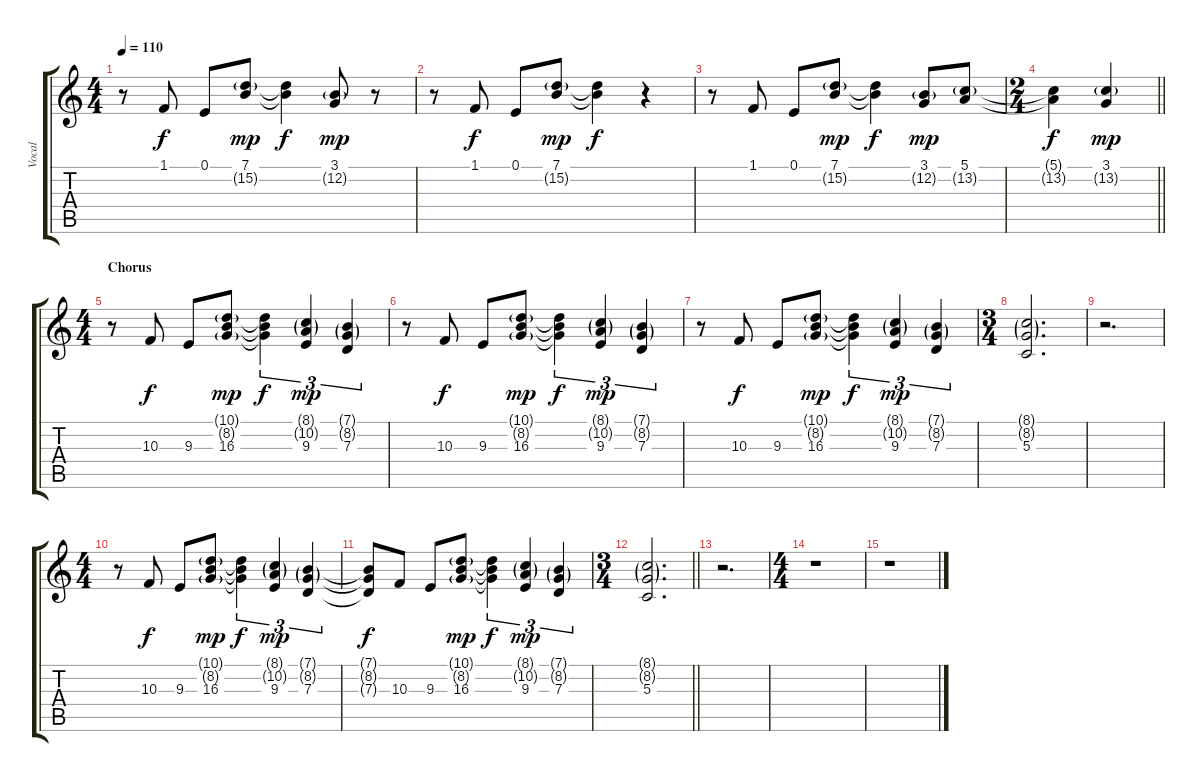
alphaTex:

\track ("Vocal" "Vocal") {instrument acousticgrandpiano}
\staff {score tabs}
\tuning (E4 B3 G3 D3 A2 E2) {hide}
\ts (4 4)
\tempo 110
\clef g2
\ks c
r.8{dy f} 1.1.8 0.1.8 (7.1 15.2{g}).8{dy mp} (7.1{t} 15.2{t}).4{dy f} (3.1 12.2{g}).8{dy mp} r.8 |
r.8 1.1.8{dy f} 0.1.8 (7.1 15.2{g}).8{dy mp} (7.1{t} 15.2{t}).4{dy f} r.4 |
r.8 1.1.8 0.1.8 (7.1 15.2{g}).8{dy mp} (7.1{t} 15.2{t}).4{dy f} (3.1 12.2{g}).8{dy mp} (5.1 13.2{g}).8 |
\ts (2 4)
\barLineRight lightlight
(5.1{t} 13.2{t}).4{dy f} (3.1 13.2{g}).4{dy mp} |
\ts (4 4)
\section ("" "Chorus")
r.8 10.3.8{dy f} 9.3.8 (10.1{g} 8.2{g} 16.3).8{dy mp} (10.1{t} 8.2{t} 16.3{t}).4{tu (3 2) dy f} (8.1{g} 10.2{g} 9.3).4{tu (3 2) dy mp} (7.1{g} 8.2{g} 7.3).4{tu (3 2)} |
r.8 10.3.8{dy f} 9.3.8 (10.1{g} 8.2{g} 16.3).8{dy mp} (10.1{t} 8.2{t} 16.3{t}).4{tu (3 2) dy f} (8.1{g} 10.2{g} 9.3).4{tu (3 2) dy mp} (7.1{g} 8.2{g} 7.3).4{tu (3 2)} |
r.8 10.3.8{dy f} 9.3.8 (10.1{g} 8.2{g} 16.3).8{dy mp} (10.1{t} 8.2{t} 16.3{t}).4{tu (3 2) dy f} (8.1{g} 10.2{g} 9.3).4{tu (3 2) dy mp} (7.1{g} 8.2{g} 7.3).4{tu (3 2)} |
\ts (3 4)
(8.1{g} 8.2{g} 5.3).2{d} |
r.2{d} |
\ts (4 4)
r.8 10.3.8{dy f} 9.3.8 (10.1{g} 8.2{g} 16.3).8{dy mp} (10.1{t} 8.2{t} 16.3{t}).4{tu (3 2) dy f} (8.1{g} 10.2{g} 9.3).4{tu (3 2) dy mp} (7.1{g} 8.2{g} 7.3).4{tu (3 2)} |
(7.1{t} 8.2{t} 7.3{t}).8{dy f} 10.3.8 9.3.8 (10.1{g} 8.2{g} 16.3).8{dy mp} (10.1{t} 8.2{t} 16.3{t}).4{tu (3 2) dy f} (8.1{g} 10.2{g} 9.3).4{tu (3 2) dy mp} (7.1{g} 8.2{g} 7.3).4{tu (3 2)} |
\ts (3 4)
\barLineRight lightlight
(8.1{g} 8.2{g} 5.3).2{d} |
r.2{d} |
\ts (4 4)
r.1 |
r.1
